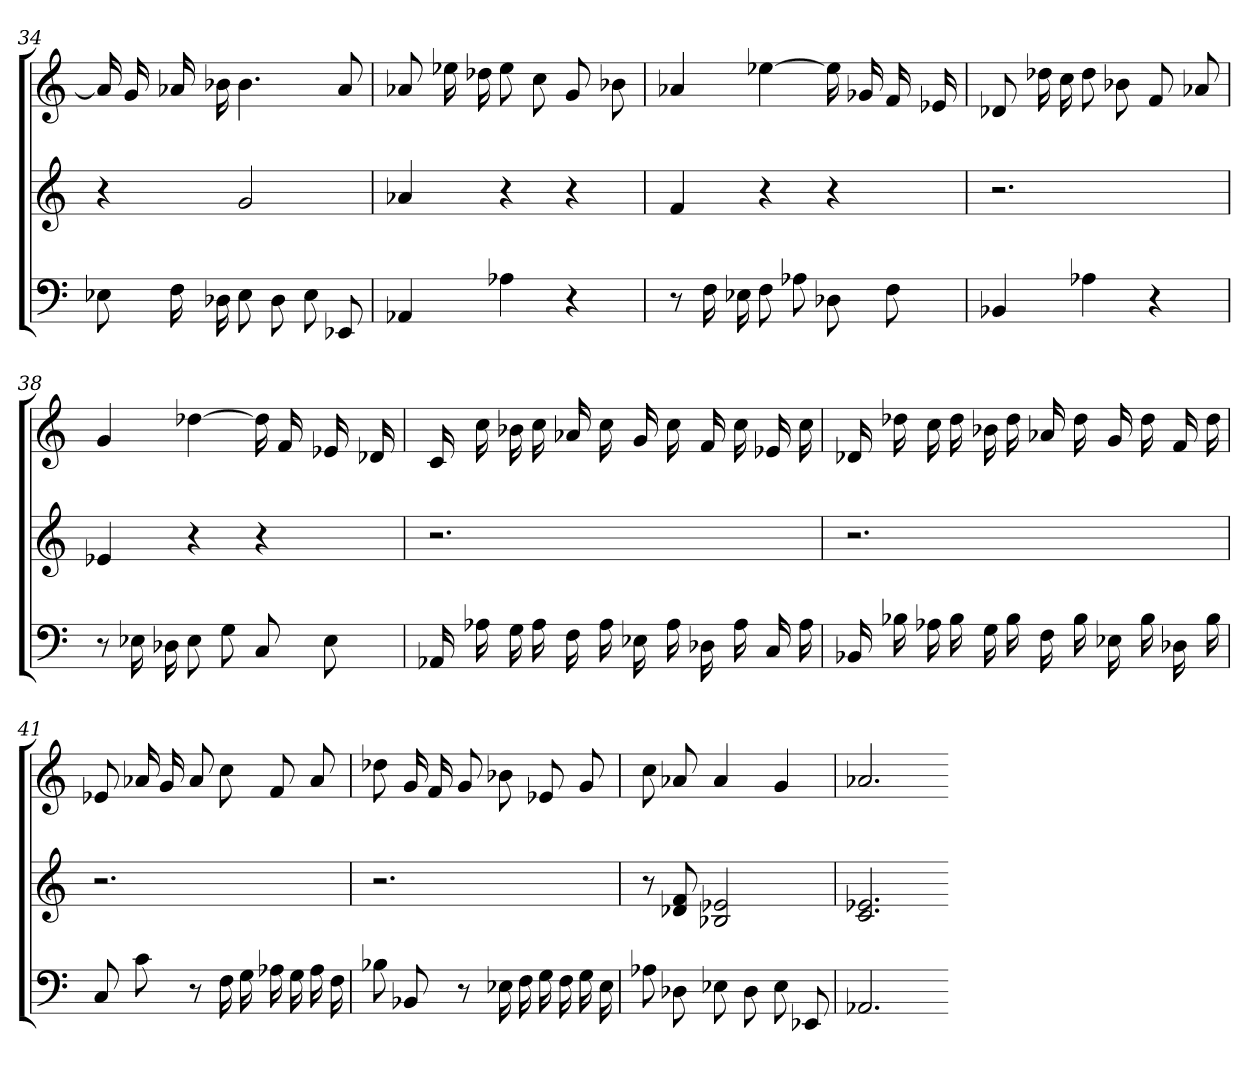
**kern	**kern	**kern
*part3	*part2	*part1
*staff3	*staff2	*staff1
=34	=34	=34
8E-X	4r	16a-]
.	.	16g
16F	.	16a-X
16D-X	.	16b-X
8E-	2g	4.b-
8D-	.	.
8E-	.	.
8EE-X	.	8a-
=35	=35	=35
4AA-X	4a-X	8a-X
.	.	16ee-X
.	.	16dd-X
4A-X	4r	8ee-
.	.	8cc
4r	4r	8g
.	.	8b-X
=36	=36	=36
8r	4f	4a-X
16F	.	.
16E-X	.	.
8F	4r	[4ee-X
8A-X	.	.
8D-X	4r	16ee-]
.	.	16g-X
8F	.	16f
.	.	16e-X
=37	=37	=37
4BB-X	2.r	8d-X
.	.	16dd-X
.	.	16cc
4A-X	.	8dd-
.	.	8b-X
4r	.	8f
.	.	8a-X
=38	=38	=38
8r	4e-X	4g
16E-X	.	.
16D-X	.	.
8E-	4r	[4dd-X
8G	.	.
8C	4r	16dd-]
.	.	16f
8E-	.	16e-X
.	.	16d-X
=39	=39	=39
16AA-X	2.r	16c
16A-X	.	16cc
16G	.	16b-X
16A-	.	16cc
16F	.	16a-X
16A-	.	16cc
16E-X	.	16g
16A-	.	16cc
16D-X	.	16f
16A-	.	16cc
16C	.	16e-X
16A-	.	16cc
=40	=40	=40
16BB-X	2.r	16d-X
16B-X	.	16dd-X
16A-X	.	16cc
16B-	.	16dd-
16G	.	16b-X
16B-	.	16dd-
16F	.	16a-X
16B-	.	16dd-
16E-X	.	16g
16B-	.	16dd-
16D-X	.	16f
16B-	.	16dd-
=41	=41	=41
8C	2.r	8e-X
8c	.	16a-X
.	.	16g
8r	.	8a-
16F	.	8cc
16G	.	.
16A-X	.	8f
16G	.	.
16A-	.	8a-
16F	.	.
=42	=42	=42
8B-X	2.r	8dd-X
8BB-X	.	16g
.	.	16f
8r	.	8g
16E-X	.	8b-X
16F	.	.
16G	.	8e-X
16F	.	.
16G	.	8g
16E-	.	.
=43	=43	=43
8A-X	8r	8cc
8D-X	8d-X 8f	8a-X
8E-X	2B-X 2e-X	4a-
8D-	.	.
8E-	.	4g
8EE-X	.	.
=44	=44	=44
2.AA-X	2.c 2.e-X	2.a-X
=-	=-	=-
*-	*-	*-
